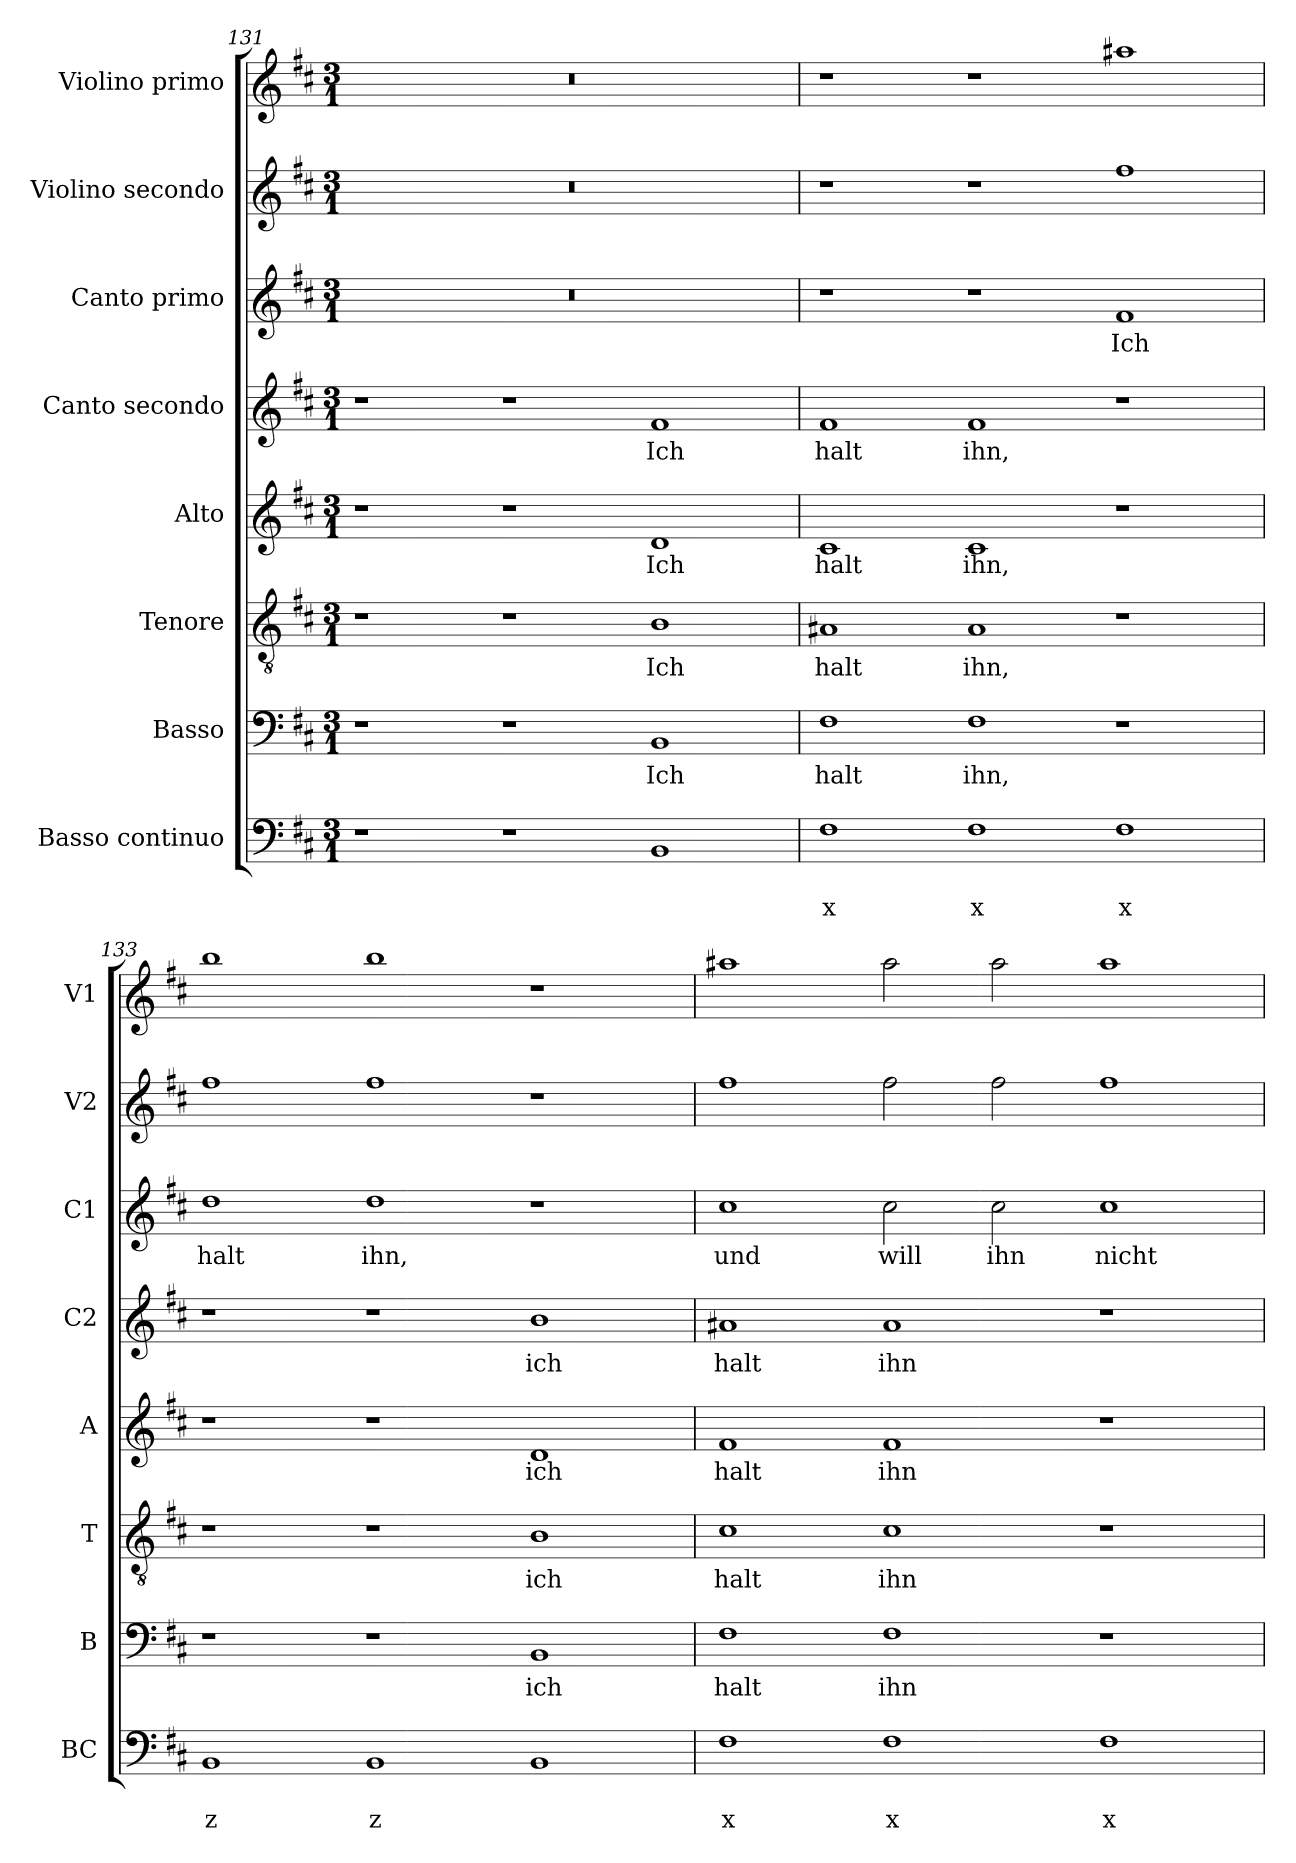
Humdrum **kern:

**kern	**text	**text	**kern	**text	**kern	**text	**kern	**text	**kern	**text	**kern	**text	**kern	**kern
*part8	*part8	*part8	*part7	*part7	*part6	*part6	*part5	*part5	*part4	*part4	*part3	*part3	*part2	*part1
*staff8	*staff8	*staff8	*staff7	*staff7	*staff6	*staff6	*staff5	*staff5	*staff4	*staff4	*staff3	*staff3	*staff2	*staff1
*I"Basso continuo	*	*	*I"Basso	*	*I"Tenore	*	*I"Alto	*	*I"Canto secondo	*	*I"Canto primo	*	*I"Violino secondo	*I"Violino primo
*I'BC	*	*	*I'B	*	*I'T	*	*I'A	*	*I'C2	*	*I'C1	*	*I'V2	*I'V1
*clefF4	*	*	*clefF4	*	*clefGv2	*	*clefG2	*	*clefG2	*	*clefG2	*	*clefG2	*clefG2
*k[f#c#]	*	*	*k[f#c#]	*	*k[f#c#]	*	*k[f#c#]	*	*k[f#c#]	*	*k[f#c#]	*	*k[f#c#]	*k[f#c#]
*D:	*	*	*D:	*	*D:	*	*D:	*	*D:	*	*D:	*	*D:	*D:
*M3/1	*	*	*M3/1	*	*M3/1	*	*M3/1	*	*M3/1	*	*M3/1	*	*M3/1	*M3/1
=131	=131	=131	=131	=131	=131	=131	=131	=131	=131	=131	=131	=131	=131	=131
1r	.	.	1r	.	1r	.	1r	.	1r	.	0.r	.	0.r	0.r
1r	.	.	1r	.	1r	.	1r	.	1r	.	.	.	.	.
!	!	!	!	!LO:LY:b	!	!LO:LY:b	!	!LO:LY:b	!	!LO:LY:b	!	!	!	!
1BB	.	.	1BB	Ich	1B	Ich	1d	Ich	1f#	Ich	.	.	.	.
=132	=132	=132	=132	=132	=132	=132	=132	=132	=132	=132	=132	=132	=132	=132
!	!	!LO:LY:b	!	!LO:LY:b	!	!LO:LY:b	!	!LO:LY:b	!	!LO:LY:b	!	!	!	!
1F#	.	x	1F#	halt	1A#X	halt	1c#	halt	1f#	halt	1r	.	1r	1r
!	!	!LO:LY:b	!	!LO:LY:b	!	!LO:LY:b	!	!LO:LY:b	!	!LO:LY:b	!	!	!	!
1F#	.	x	1F#	ihn,	1A#	ihn,	1c#	ihn,	1f#	ihn,	1r	.	1r	1r
!	!	!LO:LY:b	!	!	!	!	!	!	!	!	!	!LO:LY:b	!	!
1F#	.	x	1r	.	1r	.	1r	.	1r	.	1f#	Ich	1ff#	1aa#X
=133	=133	=133	=133	=133	=133	=133	=133	=133	=133	=133	=133	=133	=133	=133
!	!	!LO:LY:b	!	!	!	!	!	!	!	!	!	!LO:LY:b	!	!
1BB	.	z	1r	.	1r	.	1r	.	1r	.	1dd	halt	1ff#	1bb
!	!	!LO:LY:b	!	!	!	!	!	!	!	!	!	!LO:LY:b	!	!
1BB	.	z	1r	.	1r	.	1r	.	1r	.	1dd	ihn,	1ff#	1bb
!	!	!	!	!LO:LY:b	!	!LO:LY:b	!	!LO:LY:b	!	!LO:LY:b	!	!	!	!
1BB	.	.	1BB	ich	1B	ich	1d	ich	1b	ich	1r	.	1r	1r
!!LO:LB:g=z
=134	=134	=134	=134	=134	=134	=134	=134	=134	=134	=134	=134	=134	=134	=134
!	!	!LO:LY:b	!	!LO:LY:b	!	!LO:LY:b	!	!LO:LY:b	!	!LO:LY:b	!	!LO:LY:b	!	!
1F#	.	x	1F#	halt	1c#	halt	1f#	halt	1a#X	halt	1cc#	und	1ff#	1aa#X
!	!	!LO:LY:b	!	!LO:LY:b	!	!LO:LY:b	!	!LO:LY:b	!	!LO:LY:b	!	!LO:LY:b	!	!
1F#	.	x	1F#	ihn	1c#	ihn	1f#	ihn	1a#	ihn	2cc#\	will	2ff#\	2aa#\
!	!	!	!	!	!	!	!	!	!	!	!	!LO:LY:b	!	!
.	.	.	.	.	.	.	.	.	.	.	2cc#\	ihn	2ff#\	2aa#\
!	!	!LO:LY:b	!	!	!	!	!	!	!	!	!	!LO:LY:b	!	!
1F#	.	x	1r	.	1r	.	1r	.	1r	.	1cc#	nicht	1ff#	1aa#
=	=	=	=	=	=	=	=	=	=	=	=	=	=	=
*-	*-	*-	*-	*-	*-	*-	*-	*-	*-	*-	*-	*-	*-	*-
